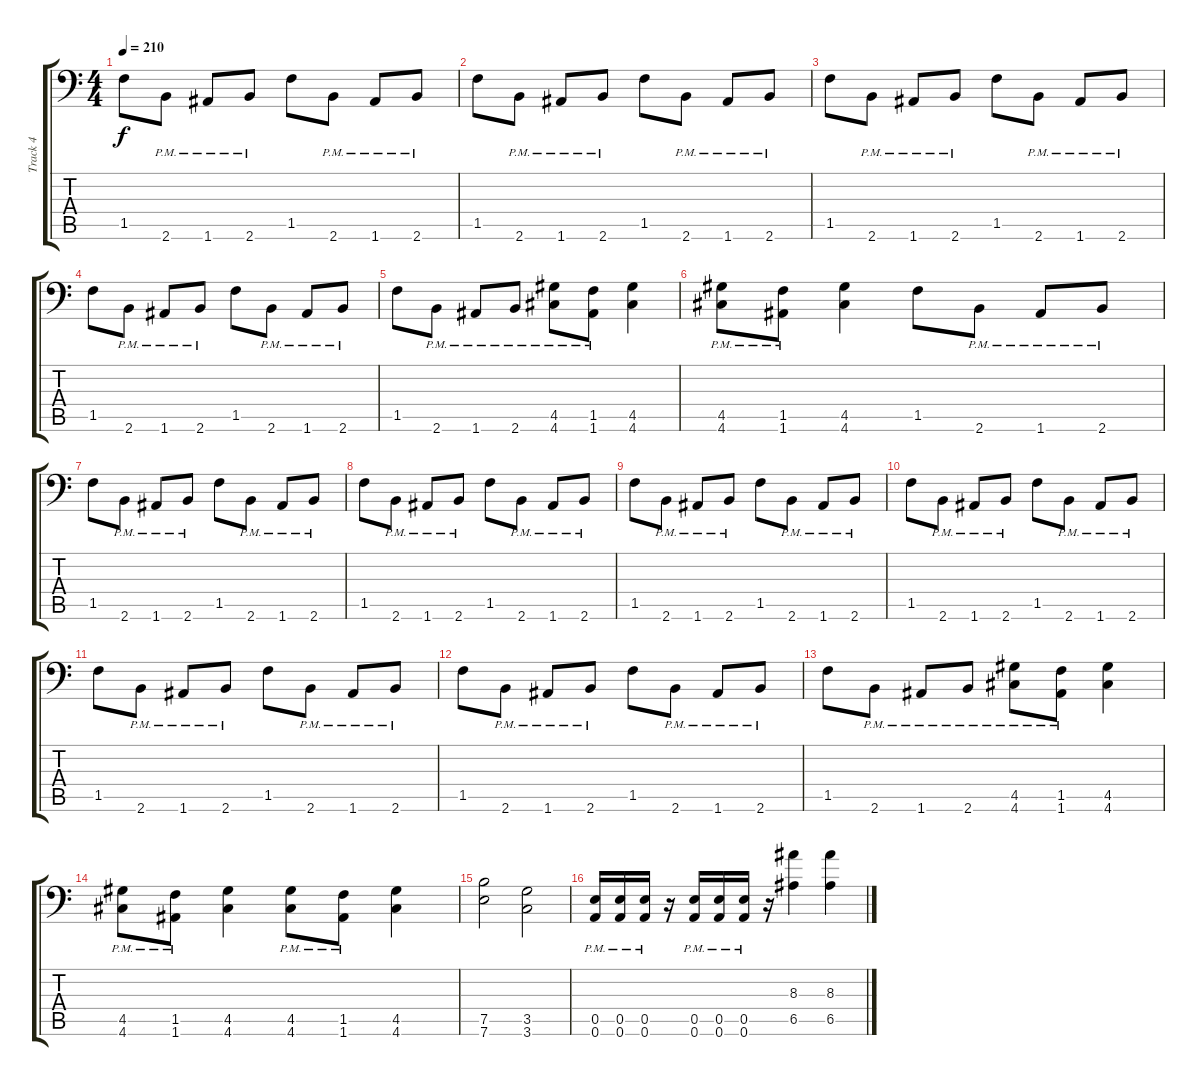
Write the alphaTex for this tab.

\track ("Track 4" "Track 4") {instrument distortionguitar}
\staff {score tabs}
\tuning (B3 Gb3 D3 A2 E2 A1) {hide}
\ts (4 4)
\tempo 210
\clef f4
\ks c
1.5.8{dy f} 2.6{pm}.8 1.6{pm}.8 2.6{pm}.8 1.5.8 2.6{pm}.8 1.6{pm}.8 2.6{pm}.8 |
1.5.8 2.6{pm}.8 1.6{pm}.8 2.6{pm}.8 1.5.8 2.6{pm}.8 1.6{pm}.8 2.6{pm}.8 |
1.5.8 2.6{pm}.8 1.6{pm}.8 2.6{pm}.8 1.5.8 2.6{pm}.8 1.6{pm}.8 2.6{pm}.8 |
1.5.8 2.6{pm}.8 1.6{pm}.8 2.6{pm}.8 1.5.8 2.6{pm}.8 1.6{pm}.8 2.6{pm}.8 |
1.5.8 2.6{pm}.8 1.6{pm}.8 2.6{pm}.8 (4.5{pm} 4.6{pm}).8 (1.5{pm} 1.6{pm}).8 (4.5 4.6).4 |
(4.5{pm} 4.6{pm}).8 (1.5{pm} 1.6{pm}).8 (4.5 4.6).4 1.5.8 2.6{pm}.8 1.6{pm}.8 2.6{pm}.8 |
1.5.8 2.6{pm}.8 1.6{pm}.8 2.6{pm}.8 1.5.8 2.6{pm}.8 1.6{pm}.8 2.6{pm}.8 |
1.5.8 2.6{pm}.8 1.6{pm}.8 2.6{pm}.8 1.5.8 2.6{pm}.8 1.6{pm}.8 2.6{pm}.8 |
1.5.8 2.6{pm}.8 1.6{pm}.8 2.6{pm}.8 1.5.8 2.6{pm}.8 1.6{pm}.8 2.6{pm}.8 |
1.5.8 2.6{pm}.8 1.6{pm}.8 2.6{pm}.8 1.5.8 2.6{pm}.8 1.6{pm}.8 2.6{pm}.8 |
1.5.8 2.6{pm}.8 1.6{pm}.8 2.6{pm}.8 1.5.8 2.6{pm}.8 1.6{pm}.8 2.6{pm}.8 |
1.5.8 2.6{pm}.8 1.6{pm}.8 2.6{pm}.8 1.5.8 2.6{pm}.8 1.6{pm}.8 2.6{pm}.8 |
1.5.8 2.6{pm}.8 1.6{pm}.8 2.6{pm}.8 (4.5{pm} 4.6{pm}).8 (1.5{pm} 1.6{pm}).8 (4.5 4.6).4 |
(4.5{pm} 4.6{pm}).8 (1.5{pm} 1.6{pm}).8 (4.5 4.6).4 (4.5{pm} 4.6{pm}).8 (1.5{pm} 1.6{pm}).8 (4.5 4.6).4 |
(7.5 7.6).2 (3.5 3.6).2 |
(0.5{pm} 0.6{pm}).16 (0.5{pm} 0.6{pm}).16 (0.5{pm} 0.6{pm}).16 r.16 (0.5{pm} 0.6{pm}).16 (0.5{pm} 0.6{pm}).16 (0.5{pm} 0.6{pm}).16 r.16 (8.3 6.5).4 (8.3 6.5).4
